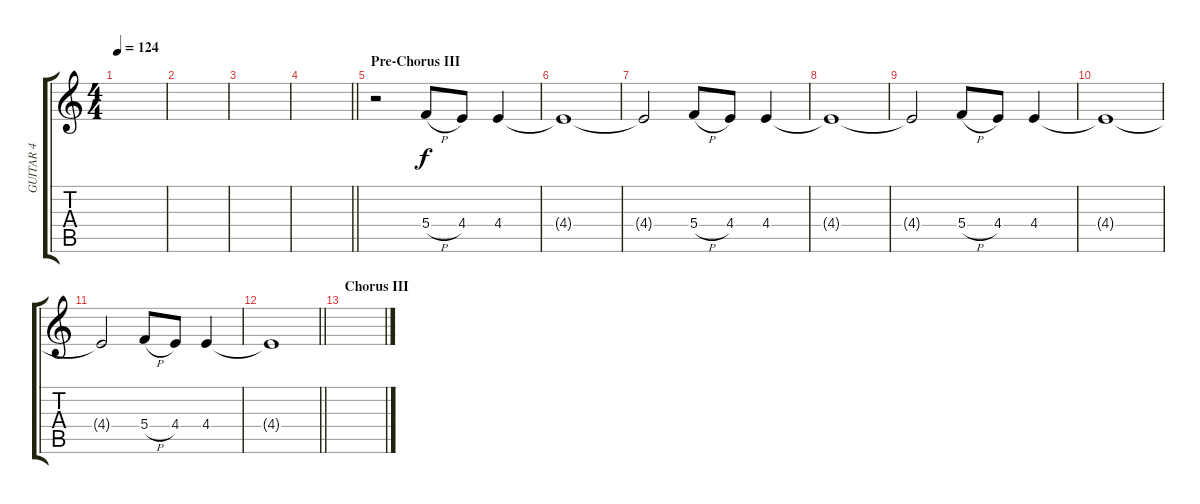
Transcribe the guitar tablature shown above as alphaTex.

\track ("GUITAR 4" "GUITAR 4") {instrument electricguitarclean}
\staff {score tabs}
\tuning (D4 A3 F3 C3 G2 D2) {hide}
\ts (4 4)
\tempo 124
\clef g2
\ks c
|
|
|
\barLineRight lightlight
|
\section ("" "Pre-Chorus III")
r.2 5.4{h}.8 4.4.8 4.4.4 |
4.4{t}.1 |
4.4{t}.2 5.4{h}.8 4.4.8 4.4.4 |
4.4{t}.1 |
4.4{t}.2 5.4{h}.8 4.4.8 4.4.4 |
4.4{t}.1 |
4.4{t}.2 5.4{h}.8 4.4.8 4.4.4 |
\barLineRight lightlight
4.4{t}.1 |
\section ("" "Chorus III")
